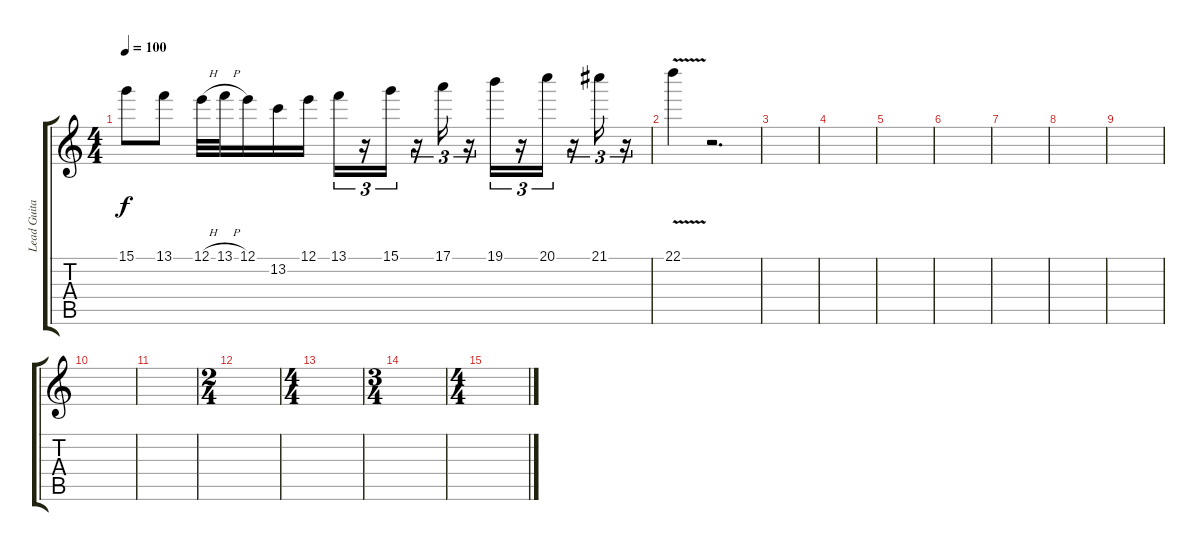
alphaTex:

\track ("Lead Guitar 1" "Lead Guita") {instrument distortionguitar}
\staff {score tabs}
\tuning (E4 B3 G3 D3 A2 E2) {hide}
\ts (4 4)
\tempo 100
\clef g2
\ks c
15.1{t}.8{dy f} 13.1.8 12.1{h}.32 13.1{h}.32 12.1.16 13.2.16 12.1.16 13.1.16{tu (3 2)} r.16{tu (3 2)} 15.1.16{tu (3 2)} r.16{tu (3 2)} 17.1.16{tu (3 2)} r.16{tu (3 2)} 19.1.16{tu (3 2)} r.16{tu (3 2)} 20.1.16{tu (3 2)} r.16{tu (3 2)} 21.1.16{tu (3 2)} r.16{tu (3 2)} |
22.1{v}.4 r.2{d} |
|
|
|
|
|
|
|
|
|
\ts (2 4)
|
\ts (4 4)
|
\ts (3 4)
|
\ts (4 4)
